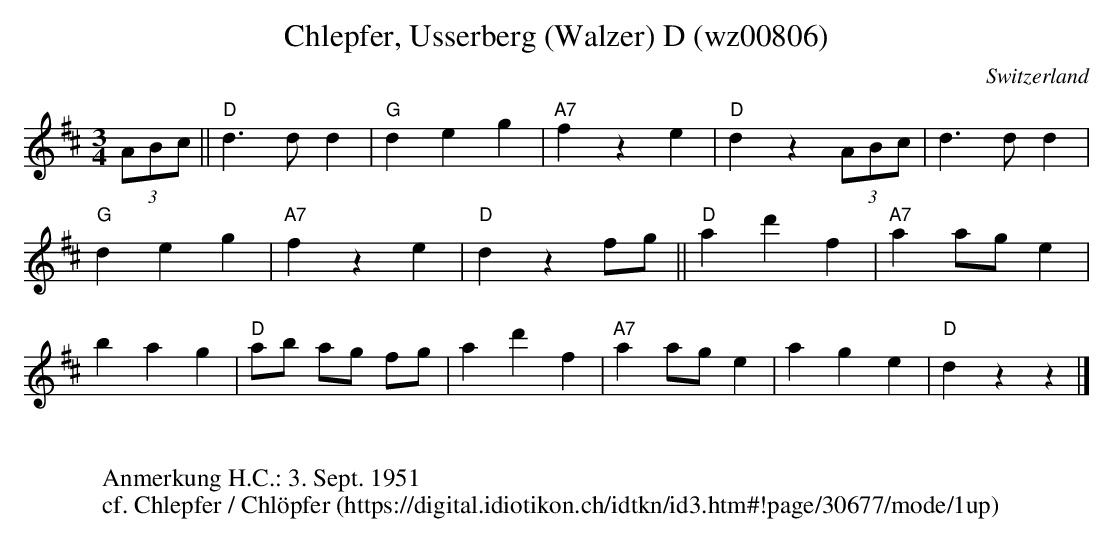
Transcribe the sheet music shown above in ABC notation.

X:1
T: Chlepfer, Usserberg (Walzer) D (wz00806)
O:Switzerland
M:3/4
L:1/4
K:D major
(3A/B/c/ || "D"d>dd | "G"deg | "A7"fze | "D"dz(3A/B/c/ | d>dd |
"G"deg | "A7"fze | "D"dz f/g/ || "D"ad'f | "A7"aa/g/e |
bag | "D"a/b/ a/g/ f/g/ | ad'f | "A7"aa/g/e | age | "D"dzz |]
W:
W: Anmerkung H.C.: 3. Sept. 1951
W: cf. Chlepfer / Chlöpfer (https://digital.idiotikon.ch/idtkn/id3.htm#!page/30677/mode/1up)
